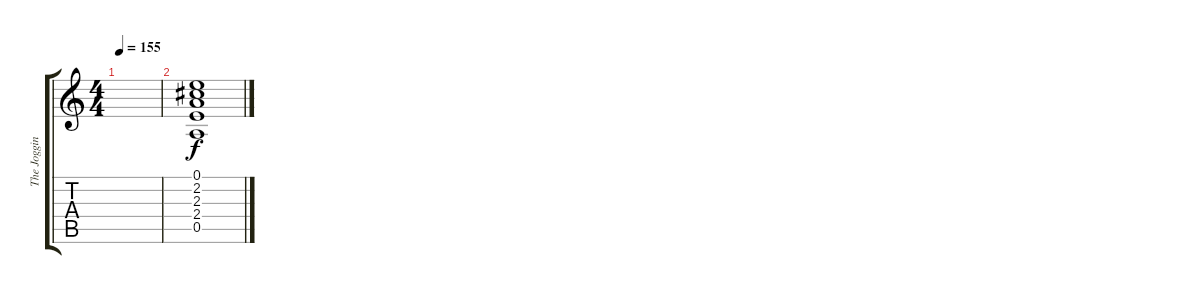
\track ("The Jogging Man" "The Joggin") {instrument acousticguitarnylon}
\staff {score tabs}
\tuning (E4 B3 G3 D3 A2 E2) {hide}
\ts (4 4)
\tempo 155
\clef g2
\ks c
|
(0.1 2.2 2.3 2.4 0.5).1
